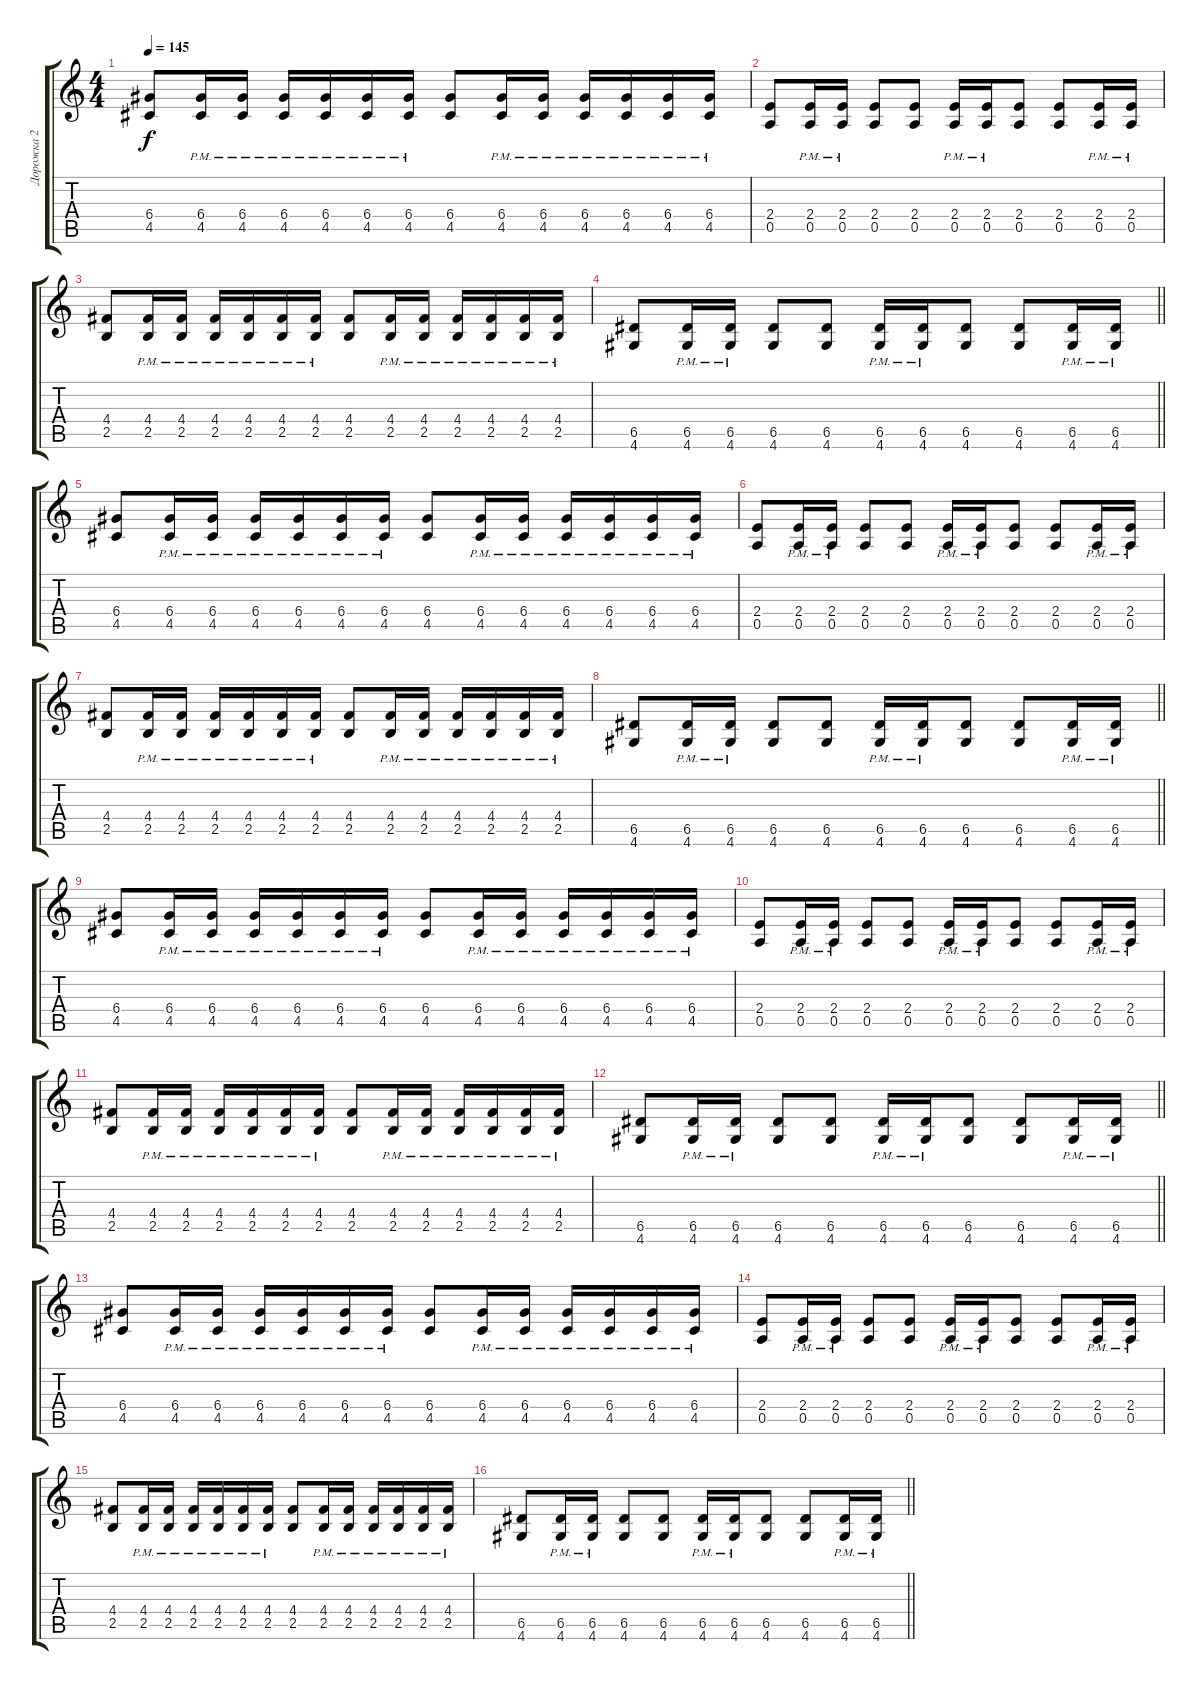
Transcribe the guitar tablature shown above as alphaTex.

\track ("Дорожка 2" "Дорожка 2") {instrument overdrivenguitar}
\staff {score tabs}
\tuning (E4 B3 G3 D3 A2 E2) {hide}
\ts (4 4)
\tempo 145
\clef g2
\ks c
(6.4 4.5).8{dy f} (6.4{pm} 4.5{pm}).16 (6.4{pm} 4.5{pm}).16 (6.4{pm} 4.5{pm}).16 (6.4{pm} 4.5{pm}).16 (6.4{pm} 4.5{pm}).16 (6.4{pm} 4.5{pm}).16 (6.4 4.5).8 (6.4{pm} 4.5{pm}).16 (6.4{pm} 4.5{pm}).16 (6.4{pm} 4.5{pm}).16 (6.4{pm} 4.5{pm}).16 (6.4{pm} 4.5{pm}).16 (6.4{pm} 4.5{pm}).16 |
(2.4 0.5).8 (2.4{pm} 0.5{pm}).16 (2.4{pm} 0.5{pm}).16 (2.4 0.5).8 (2.4 0.5).8 (2.4{pm} 0.5{pm}).16 (2.4{pm} 0.5{pm}).16 (2.4 0.5).8 (2.4 0.5).8 (2.4{pm} 0.5{pm}).16 (2.4{pm} 0.5{pm}).16 |
(4.4 2.5).8 (4.4{pm} 2.5{pm}).16 (4.4{pm} 2.5{pm}).16 (4.4{pm} 2.5{pm}).16 (4.4{pm} 2.5{pm}).16 (4.4{pm} 2.5{pm}).16 (4.4{pm} 2.5{pm}).16 (4.4 2.5).8 (4.4{pm} 2.5{pm}).16 (4.4{pm} 2.5{pm}).16 (4.4{pm} 2.5{pm}).16 (4.4{pm} 2.5{pm}).16 (4.4{pm} 2.5{pm}).16 (4.4{pm} 2.5{pm}).16 |
\barLineRight lightlight
(6.5 4.6).8 (6.5{pm} 4.6{pm}).16 (6.5{pm} 4.6{pm}).16 (6.5 4.6).8 (6.5 4.6).8 (6.5{pm} 4.6{pm}).16 (6.5{pm} 4.6{pm}).16 (6.5 4.6).8 (6.5 4.6).8 (6.5{pm} 4.6{pm}).16 (6.5{pm} 4.6{pm}).16 |
(6.4 4.5).8 (6.4{pm} 4.5{pm}).16 (6.4{pm} 4.5{pm}).16 (6.4{pm} 4.5{pm}).16 (6.4{pm} 4.5{pm}).16 (6.4{pm} 4.5{pm}).16 (6.4{pm} 4.5{pm}).16 (6.4 4.5).8 (6.4{pm} 4.5{pm}).16 (6.4{pm} 4.5{pm}).16 (6.4{pm} 4.5{pm}).16 (6.4{pm} 4.5{pm}).16 (6.4{pm} 4.5{pm}).16 (6.4{pm} 4.5{pm}).16 |
(2.4 0.5).8 (2.4{pm} 0.5{pm}).16 (2.4{pm} 0.5{pm}).16 (2.4 0.5).8 (2.4 0.5).8 (2.4{pm} 0.5{pm}).16 (2.4{pm} 0.5{pm}).16 (2.4 0.5).8 (2.4 0.5).8 (2.4{pm} 0.5{pm}).16 (2.4{pm} 0.5{pm}).16 |
(4.4 2.5).8 (4.4{pm} 2.5{pm}).16 (4.4{pm} 2.5{pm}).16 (4.4{pm} 2.5{pm}).16 (4.4{pm} 2.5{pm}).16 (4.4{pm} 2.5{pm}).16 (4.4{pm} 2.5{pm}).16 (4.4 2.5).8 (4.4{pm} 2.5{pm}).16 (4.4{pm} 2.5{pm}).16 (4.4{pm} 2.5{pm}).16 (4.4{pm} 2.5{pm}).16 (4.4{pm} 2.5{pm}).16 (4.4{pm} 2.5{pm}).16 |
\barLineRight lightlight
(6.5 4.6).8 (6.5{pm} 4.6{pm}).16 (6.5{pm} 4.6{pm}).16 (6.5 4.6).8 (6.5 4.6).8 (6.5{pm} 4.6{pm}).16 (6.5{pm} 4.6{pm}).16 (6.5 4.6).8 (6.5 4.6).8 (6.5{pm} 4.6{pm}).16 (6.5{pm} 4.6{pm}).16 |
(6.4 4.5).8{volume 6} (6.4{pm} 4.5{pm}).16 (6.4{pm} 4.5{pm}).16 (6.4{pm} 4.5{pm}).16 (6.4{pm} 4.5{pm}).16 (6.4{pm} 4.5{pm}).16 (6.4{pm} 4.5{pm}).16 (6.4 4.5).8 (6.4{pm} 4.5{pm}).16 (6.4{pm} 4.5{pm}).16 (6.4{pm} 4.5{pm}).16 (6.4{pm} 4.5{pm}).16 (6.4{pm} 4.5{pm}).16 (6.4{pm} 4.5{pm}).16 |
(2.4 0.5).8 (2.4{pm} 0.5{pm}).16 (2.4{pm} 0.5{pm}).16 (2.4 0.5).8 (2.4 0.5).8 (2.4{pm} 0.5{pm}).16 (2.4{pm} 0.5{pm}).16 (2.4 0.5).8 (2.4 0.5).8 (2.4{pm} 0.5{pm}).16 (2.4{pm} 0.5{pm}).16 |
(4.4 2.5).8 (4.4{pm} 2.5{pm}).16 (4.4{pm} 2.5{pm}).16 (4.4{pm} 2.5{pm}).16 (4.4{pm} 2.5{pm}).16 (4.4{pm} 2.5{pm}).16 (4.4{pm} 2.5{pm}).16 (4.4 2.5).8 (4.4{pm} 2.5{pm}).16 (4.4{pm} 2.5{pm}).16 (4.4{pm} 2.5{pm}).16 (4.4{pm} 2.5{pm}).16 (4.4{pm} 2.5{pm}).16 (4.4{pm} 2.5{pm}).16 |
\barLineRight lightlight
(6.5 4.6).8 (6.5{pm} 4.6{pm}).16 (6.5{pm} 4.6{pm}).16 (6.5 4.6).8 (6.5 4.6).8 (6.5{pm} 4.6{pm}).16 (6.5{pm} 4.6{pm}).16 (6.5 4.6).8 (6.5 4.6).8 (6.5{pm} 4.6{pm}).16 (6.5{pm} 4.6{pm}).16 |
(6.4 4.5).8{volume 0} (6.4{pm} 4.5{pm}).16 (6.4{pm} 4.5{pm}).16 (6.4{pm} 4.5{pm}).16 (6.4{pm} 4.5{pm}).16 (6.4{pm} 4.5{pm}).16 (6.4{pm} 4.5{pm}).16 (6.4 4.5).8 (6.4{pm} 4.5{pm}).16 (6.4{pm} 4.5{pm}).16 (6.4{pm} 4.5{pm}).16 (6.4{pm} 4.5{pm}).16 (6.4{pm} 4.5{pm}).16 (6.4{pm} 4.5{pm}).16 |
(2.4 0.5).8 (2.4{pm} 0.5{pm}).16 (2.4{pm} 0.5{pm}).16 (2.4 0.5).8 (2.4 0.5).8 (2.4{pm} 0.5{pm}).16 (2.4{pm} 0.5{pm}).16 (2.4 0.5).8 (2.4 0.5).8 (2.4{pm} 0.5{pm}).16 (2.4{pm} 0.5{pm}).16 |
(4.4 2.5).8 (4.4{pm} 2.5{pm}).16 (4.4{pm} 2.5{pm}).16 (4.4{pm} 2.5{pm}).16 (4.4{pm} 2.5{pm}).16 (4.4{pm} 2.5{pm}).16 (4.4{pm} 2.5{pm}).16 (4.4 2.5).8 (4.4{pm} 2.5{pm}).16 (4.4{pm} 2.5{pm}).16 (4.4{pm} 2.5{pm}).16 (4.4{pm} 2.5{pm}).16 (4.4{pm} 2.5{pm}).16 (4.4{pm} 2.5{pm}).16 |
\barLineRight lightlight
(6.5 4.6).8 (6.5{pm} 4.6{pm}).16 (6.5{pm} 4.6{pm}).16 (6.5 4.6).8 (6.5 4.6).8 (6.5{pm} 4.6{pm}).16 (6.5{pm} 4.6{pm}).16 (6.5 4.6).8 (6.5 4.6).8 (6.5{pm} 4.6{pm}).16 (6.5{pm} 4.6{pm}).16
